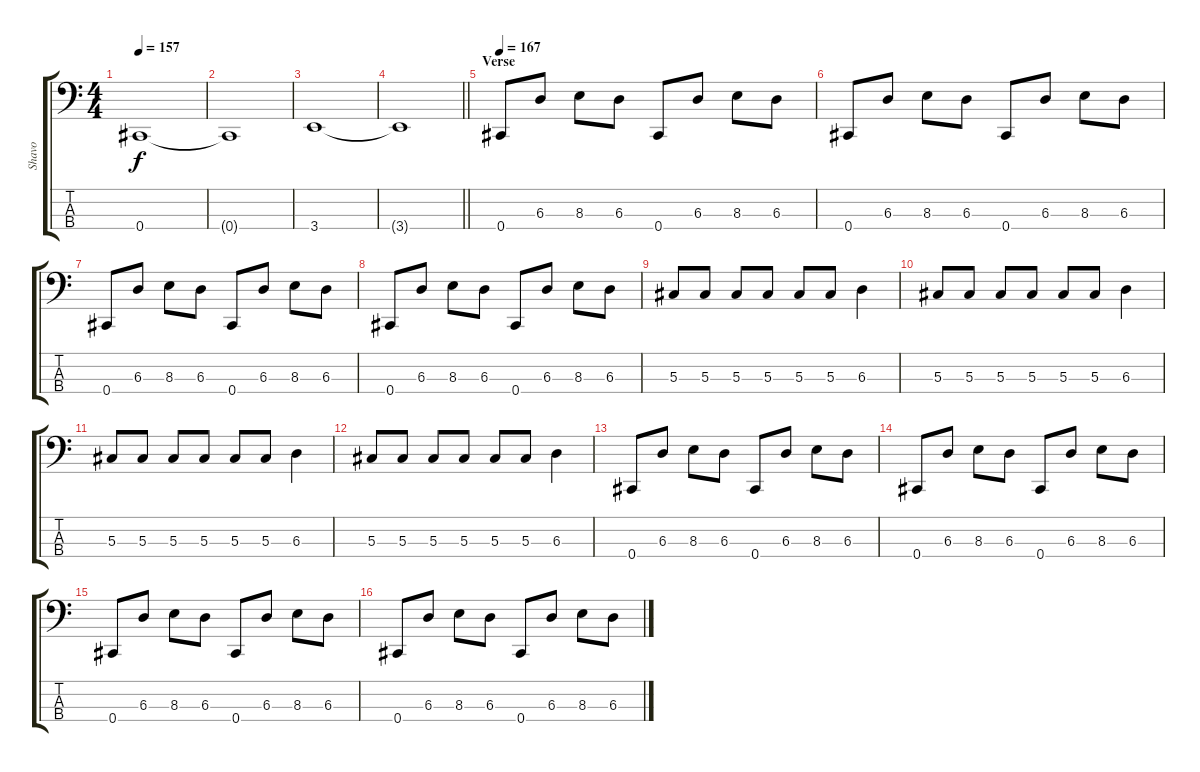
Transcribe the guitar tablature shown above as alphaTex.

\track ("Shavo" "Shavo") {instrument electricbassfinger}
\staff {score tabs}
\tuning (Gb2 Db2 Ab1 Db1) {hide}
\ts (4 4)
\tempo 157
\clef f4
\ks c
0.4.1{dy f} |
0.4{t}.1 |
3.4.1 |
\barLineRight lightlight
3.4{t}.1 |
\section ("" "Verse")
\tempo 167
0.4.8 6.3.8 8.3.8 6.3.8 0.4.8 6.3.8 8.3.8 6.3.8 |
0.4.8 6.3.8 8.3.8 6.3.8 0.4.8 6.3.8 8.3.8 6.3.8 |
0.4.8 6.3.8 8.3.8 6.3.8 0.4.8 6.3.8 8.3.8 6.3.8 |
0.4.8 6.3.8 8.3.8 6.3.8 0.4.8 6.3.8 8.3.8 6.3.8 |
5.3.8 5.3.8 5.3.8 5.3.8 5.3.8 5.3.8 6.3.4 |
5.3.8 5.3.8 5.3.8 5.3.8 5.3.8 5.3.8 6.3.4 |
5.3.8 5.3.8 5.3.8 5.3.8 5.3.8 5.3.8 6.3.4 |
5.3.8 5.3.8 5.3.8 5.3.8 5.3.8 5.3.8 6.3.4 |
0.4.8 6.3.8 8.3.8 6.3.8 0.4.8 6.3.8 8.3.8 6.3.8 |
0.4.8 6.3.8 8.3.8 6.3.8 0.4.8 6.3.8 8.3.8 6.3.8 |
0.4.8 6.3.8 8.3.8 6.3.8 0.4.8 6.3.8 8.3.8 6.3.8 |
0.4.8 6.3.8 8.3.8 6.3.8 0.4.8 6.3.8 8.3.8 6.3.8
